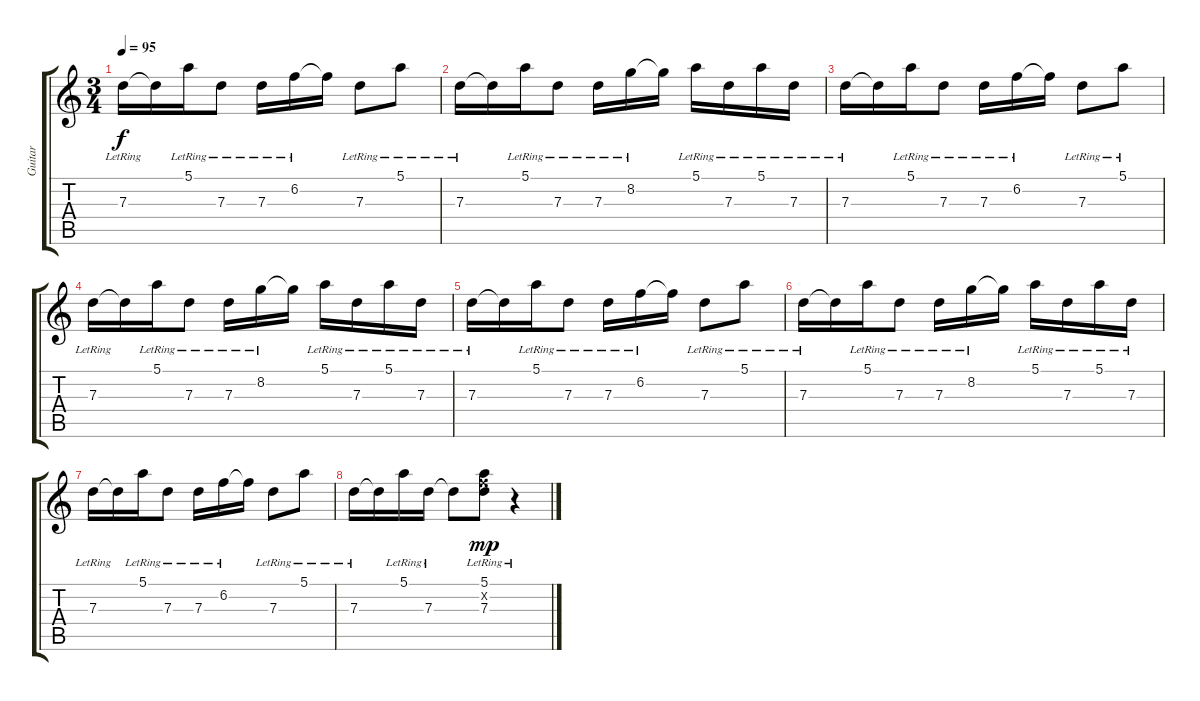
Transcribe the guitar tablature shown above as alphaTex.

\track ("Guitar" "Guitar") {instrument electricguitarclean}
\staff {score tabs}
\tuning (E4 B3 G3 D3 A2 D2) {hide}
\ts (3 4)
\tempo 95
\clef g2
\ks c
7.3{lr}.16{dy f} 7.3{t}.16 5.1{lr}.16 7.3{lr}.8 7.3{lr}.16 6.2{lr}.16 6.2{t}.16 7.3{lr}.8 5.1{lr}.8 |
7.3{lr}.16 7.3{t}.16 5.1{lr}.16 7.3{lr}.8 7.3{lr}.16 8.2{lr}.16 8.2{t}.16 5.1{lr}.16 7.3{lr}.16 5.1{lr}.16 7.3{lr}.16 |
7.3{lr}.16 7.3{t}.16 5.1{lr}.16 7.3{lr}.8 7.3{lr}.16 6.2{lr}.16 6.2{t}.16 7.3{lr}.8 5.1{lr}.8 |
7.3{lr}.16 7.3{t}.16 5.1{lr}.16 7.3{lr}.8 7.3{lr}.16 8.2{lr}.16 8.2{t}.16 5.1{lr}.16 7.3{lr}.16 5.1{lr}.16 7.3{lr}.16 |
7.3{lr}.16 7.3{t}.16 5.1{lr}.16 7.3{lr}.8 7.3{lr}.16 6.2{lr}.16 6.2{t}.16 7.3{lr}.8 5.1{lr}.8 |
7.3{lr}.16 7.3{t}.16 5.1{lr}.16 7.3{lr}.8 7.3{lr}.16 8.2{lr}.16 8.2{t}.16 5.1{lr}.16 7.3{lr}.16 5.1{lr}.16 7.3{lr}.16 |
7.3{lr}.16 7.3{t}.16 5.1{lr}.16 7.3{lr}.8 7.3{lr}.16 6.2{lr}.16 6.2{t}.16 7.3{lr}.8 5.1{lr}.8 |
7.3{lr}.16 7.3{t}.16 5.1{lr}.16 7.3{lr}.16 7.3{t}.8 (5.1 6.2{x} 7.3{lr}).8{dy mp} r.4
